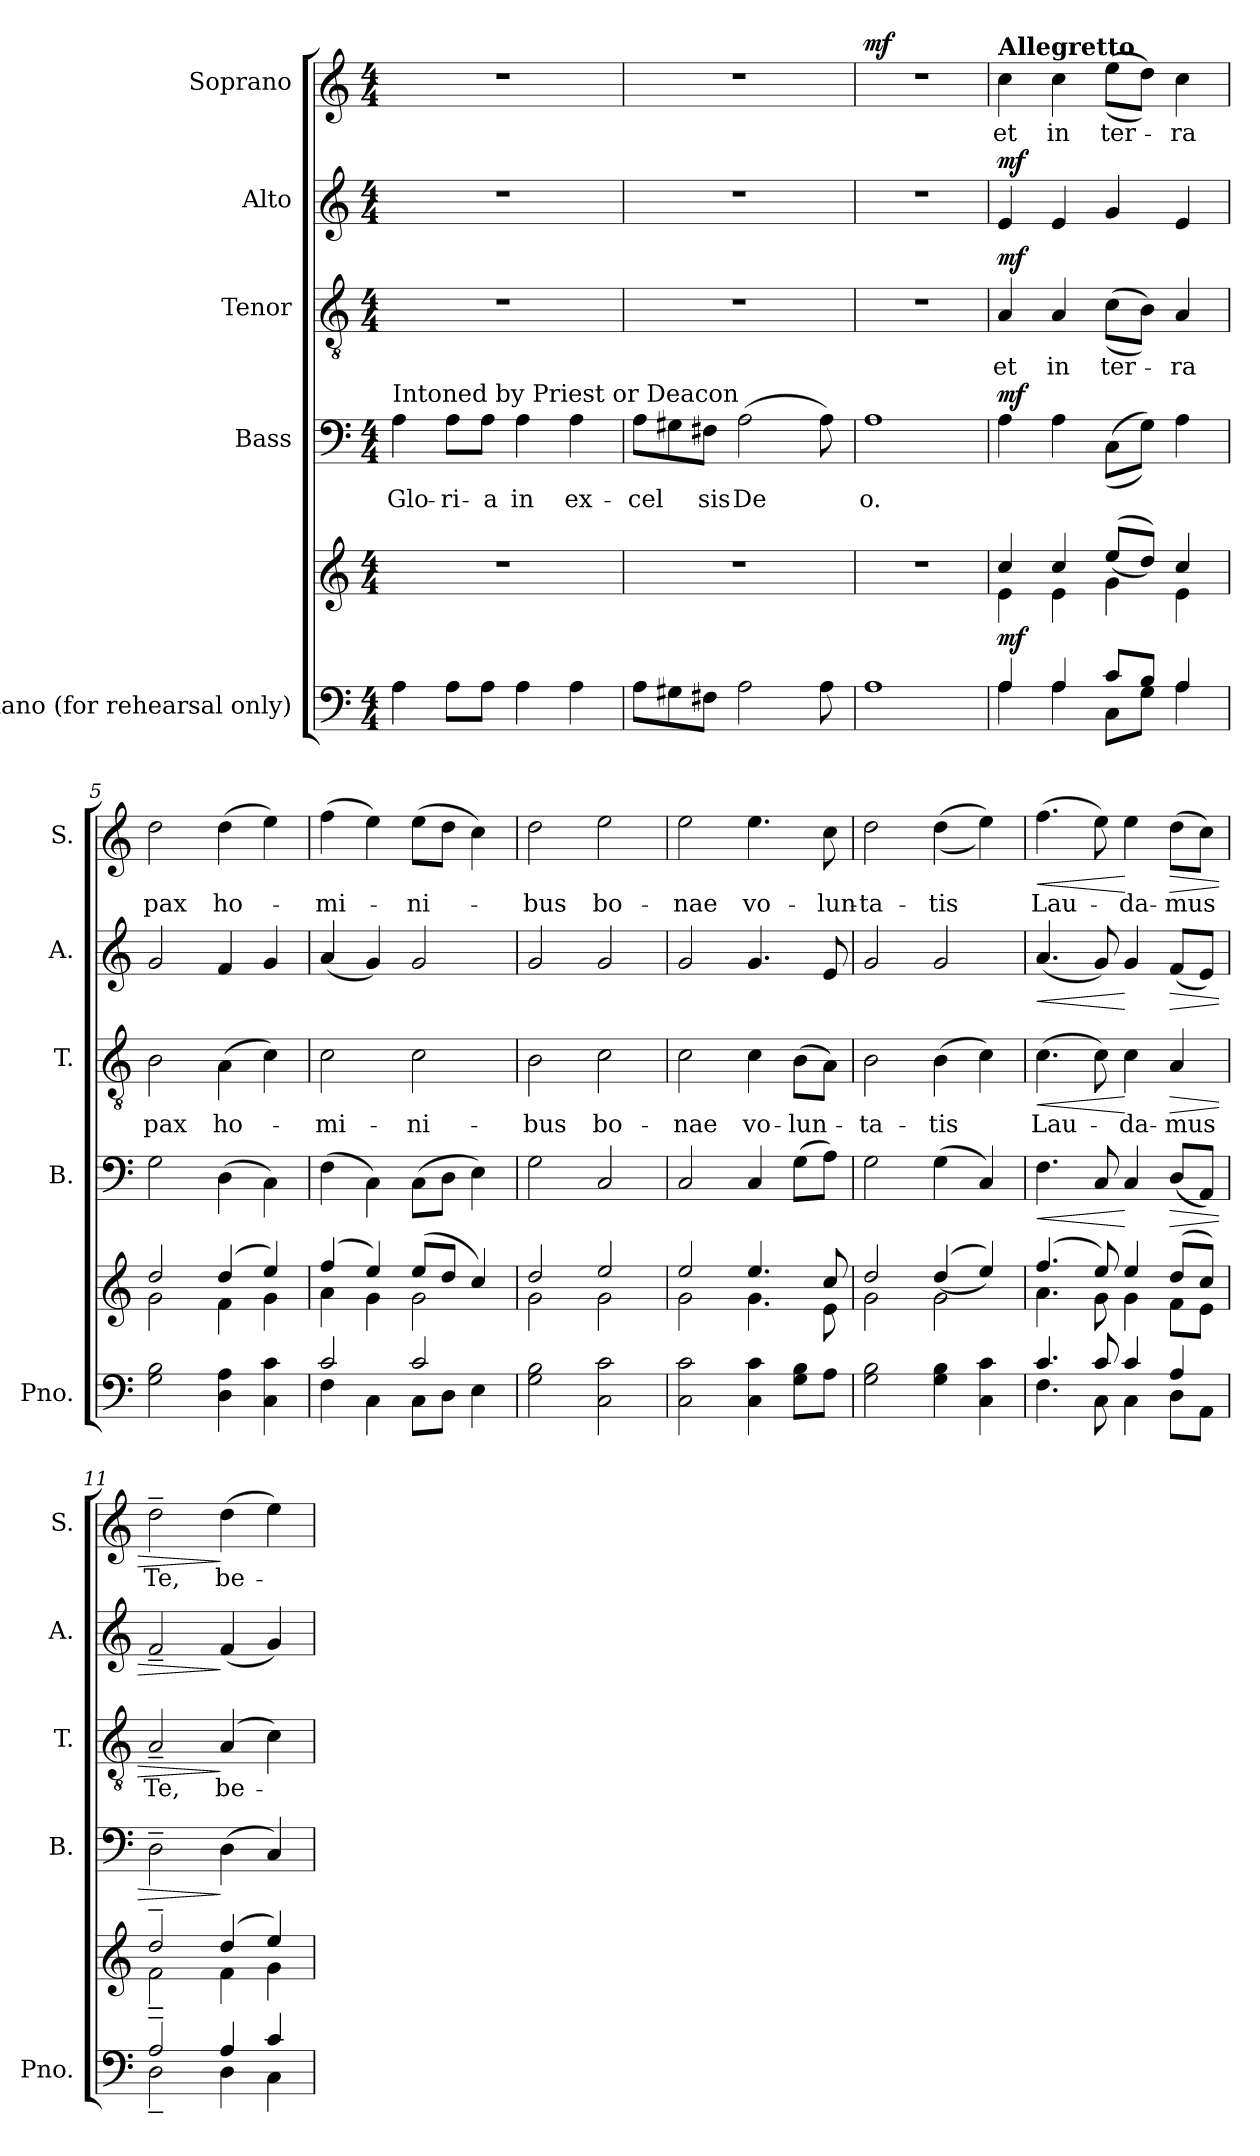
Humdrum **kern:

**kern	**kern	**dynam	**kern	**text	**dynam	**kern	**text	**dynam	**kern	**dynam	**kern	**text	**dynam
*part5	*part5	*part5	*part4	*part4	*part4	*part3	*part3	*part3	*part2	*part2	*part1	*part1	*part1
*staff6	*staff5	*staff5/6	*staff4	*staff4	*staff4	*staff3	*staff3	*staff3	*staff2	*staff2	*staff1	*staff1	*staff1
*I"Piano (for  rehearsal  only)	*	*	*I"Bass	*	*	*I"Tenor	*	*	*I"Alto	*	*I"Soprano	*	*
*I'Pno.	*	*	*I'B.	*	*	*I'T.	*	*	*I'A.	*	*I'S.	*	*
*clefF4	*clefG2	*	*clefF4	*	*	*clefGv2	*	*	*clefG2	*	*clefG2	*	*
*k[]	*k[]	*	*k[]	*	*	*k[]	*	*	*k[]	*	*k[]	*	*
*M4/4	*M4/4	*	*M4/4	*	*	*M4/4	*	*	*M4/4	*	*M4/4	*	*
=1	=1	=1	=1	=1	=1	=1	=1	=1	=1	=1	=1	=1	=1
!	!	!	!LO:TX:a:t=Intoned by Priest or Deacon	!	!	!	!	!	!	!	!	!	!
!	!	!	!	!LO:LY:b	!	!	!	!	!	!	!	!	!
4A\	1r	.	4A\	Glo-	.	1r	.	.	1r	.	1r	.	.
!	!	!	!	!LO:LY:b	!	!	!	!	!	!	!	!	!
8A\L	.	.	8A\L	-ri-	.	.	.	.	.	.	.	.	.
!	!	!	!	!LO:LY:b	!	!	!	!	!	!	!	!	!
8A\J	.	.	8A\J	-a	.	.	.	.	.	.	.	.	.
!	!	!	!	!LO:LY:b	!	!	!	!	!	!	!	!	!
4A\	.	.	4A\	in	.	.	.	.	.	.	.	.	.
!	!	!	!	!LO:LY:b	!	!	!	!	!	!	!	!	!
4A\	.	.	4A\	ex-	.	.	.	.	.	.	.	.	.
=2	=2	=2	=2	=2	=2	=2	=2	=2	=2	=2	=2	=2	=2
!	!	!	!	!LO:LY:b	!	!	!	!	!	!	!	!	!
8A\L	1r	.	8A\L	-cel	.	1r	.	.	1r	.	1r	.	.
8G#X\	.	.	8G#X\	.	.	.	.	.	.	.	.	.	.
!	!	!	!	!LO:LY:b	!	!	!	!	!	!	!	!	!
8F#X\J	.	.	8F#X\J	sis	.	.	.	.	.	.	.	.	.
!	!	!	!	!LO:LY:b	!	!	!	!	!	!	!	!	!
2A\	.	.	(>2A\	De	.	.	.	.	.	.	.	.	.
8A\	.	.	8A\)	.	.	.	.	.	.	.	.	.	.
=3	=3	=3	=3	=3	=3	=3	=3	=3	=3	=3	=3	=3	=3
!	!	!	!	!LO:LY:b	!	!	!	!	!	!	!	!	!LO:DY:a
1A	1r	.	1A	o.	.	1r	.	.	1r	.	1r	.	mf
=4	=4	=4	=4	=4	=4	=4	=4	=4	=4	=4	=4	=4	=4
*^	*^	*	*	*	*	*	*	*	*	*	*	*	*
!	!	!	!	!	!	!	!	!	!	!	!	!	!LO:TX:a:B:t=Allegretto	!	!
!	!	!	!	!LO:DY:a=2	!	!	!LO:DY:a	!	!LO:LY:b	!LO:DY:a	!	!LO:DY:a	!	!LO:LY:b	!
4A/	4A\	4cc/	4e\	mf	4A\	.	mf	4A/	et	mf	4e/	mf	4cc\	et	.
!	!	!	!	!	!	!	!	!	!LO:LY:b	!	!	!	!	!LO:LY:b	!
4A/	4A\	4cc/	4e\	.	4A\	.	.	4A/	in	.	4e/	.	4cc\	in	.
!	!	!	!	!	!	!	!	!	!LO:LY:b	!	!	!	!	!LO:LY:b	!
8c/L	8C\L	(>(>8ee/L	4g\	.	(>(>8C\L	.	.	(>(>8c\L	ter-	.	4g/	.	(>(>8ee\L	ter-	.
8B/J	8G\J	8dd/J))	.	.	8G\J))	.	.	8B\J))	.	.	.	.	8dd\J))	.	.
!	!	!	!	!	!	!	!	!	!LO:LY:b	!	!	!	!	!LO:LY:b	!
4A/	4A\	4cc/	4e\	.	4A\	.	.	4A/	-ra	.	4e/	.	4cc\	-ra	.
=5	=5	=5	=5	=5	=5	=5	=5	=5	=5	=5	=5	=5	=5	=5	=5
!	!	!	!	!	!	!	!	!	!LO:LY:b	!	!	!	!	!LO:LY:b	!
*v	*v	*	*	*	*	*	*	*	*	*	*	*	*	*	*
2G\ 2B\	2dd/	2g\	.	2G\	.	.	2B\	pax	.	2g/	.	2dd\	pax	.
!	!	!	!	!	!	!	!	!LO:LY:b	!	!	!	!	!LO:LY:b	!
4D\ 4A\	(>4dd/	4f\	.	(>4D\	.	.	(>4A\	ho-	.	4f/	.	(>4dd\	ho-	.
4C\ 4c\	4ee/)	4g\	.	4C\)	.	.	4c\)	.	.	4g/	.	4ee\)	.	.
=6	=6	=6	=6	=6	=6	=6	=6	=6	=6	=6	=6	=6	=6	=6
*^	*	*	*	*	*	*	*	*	*	*	*	*	*	*
!	!	!	!	!	!	!	!	!	!LO:LY:b	!	!	!	!	!LO:LY:b	!
2c/	4F\	(>4ff/	4a\	.	(>4F\	.	.	2c\	-mi-	.	(<4a/	.	(>4ff\	-mi-	.
.	4C\	4ee/)	4g\	.	4C\)	.	.	.	.	.	4g/)	.	4ee\)	.	.
!	!	!	!	!	!	!	!	!	!LO:LY:b	!	!	!	!	!LO:LY:b	!
2c/	8C\L	(>8ee/L	2g\	.	(>8C\L	.	.	2c\	-ni-	.	2g/	.	(>8ee\L	-ni-	.
.	8D\J	8dd/J	.	.	8D\J	.	.	.	.	.	.	.	8dd\J	.	.
.	4E\	4cc/)	.	.	4E\)	.	.	.	.	.	.	.	4cc\)	.	.
=7	=7	=7	=7	=7	=7	=7	=7	=7	=7	=7	=7	=7	=7	=7	=7
!	!	!	!	!	!	!	!	!	!LO:LY:b	!	!	!	!	!LO:LY:b	!
*v	*v	*	*	*	*	*	*	*	*	*	*	*	*	*	*
2G\ 2B\	2dd/	2g\	.	2G\	.	.	2B\	-bus	.	2g/	.	2dd\	-bus	.
!	!	!	!	!	!	!	!	!LO:LY:b	!	!	!	!	!LO:LY:b	!
2C\ 2c\	2ee/	2g\	.	2C/	.	.	2c\	bo-	.	2g/	.	2ee\	bo-	.
=8	=8	=8	=8	=8	=8	=8	=8	=8	=8	=8	=8	=8	=8	=8
!	!	!	!	!	!	!	!	!LO:LY:b	!	!	!	!	!LO:LY:b	!
2C\ 2c\	2ee/	2g\	.	2C/	.	.	2c\	-nae	.	2g/	.	2ee\	-nae	.
!	!	!	!	!	!	!	!	!LO:LY:b	!	!	!	!	!LO:LY:b	!
4C\ 4c\	4.ee/	4.g\	.	4C/	.	.	4c\	vo-	.	4.g/	.	4.ee\	vo-	.
!	!	!	!	!	!	!	!	!LO:LY:b	!	!	!	!	!	!
8G\ 8B\L	.	.	.	(>8G\L	.	.	(>8B\L	-lun-	.	.	.	.	.	.
!	!	!	!	!	!	!	!	!	!	!	!	!	!LO:LY:b	!
8A\J	8cc/	8e\	.	8A\J)	.	.	8A\J)	.	.	8e/	.	8cc\	-lun-	.
!!LO:PB:g=z
=9	=9	=9	=9	=9	=9	=9	=9	=9	=9	=9	=9	=9	=9	=9
!	!	!	!	!	!	!	!	!LO:LY:b	!	!	!	!	!LO:LY:b	!
2G\ 2B\	2dd/	2g\	.	2G\	.	.	2B\	-ta-	.	2g/	.	2dd\	-ta-	.
!	!	!	!	!	!	!	!	!LO:LY:b	!	!	!	!	!LO:LY:b	!
4G\ 4B\	(>(>4dd/	2g\	.	(>4G\	.	.	(>4B\	-tis	.	2g/	.	(>(>4dd\	-tis	.
4C\ 4c\	4ee/))	.	.	4C/)	.	.	4c\)	.	.	.	.	4ee\))	.	.
=10	=10	=10	=10	=10	=10	=10	=10	=10	=10	=10	=10	=10	=10	=10
*^	*	*	*	*	*	*	*	*	*	*	*	*	*	*
!	!	!	!	!	!	!	!LO:HP:b	!	!LO:LY:b	!LO:HP:b	!	!LO:HP:b	!	!LO:LY:b	!LO:HP:b
4.c/	4.F\	(>4.ff/	4.a\	.	4.F\	.	<	(>4.c\	Lau-	<	(<4.a/	<	(>4.ff\	Lau-	<
8c/	8C\	8ee/)	8g\	.	8C/	.	.	8c\)	.	.	8g/)	.	8ee\)	.	.
!	!	!	!	!	!	!	!	!	!LO:LY:b	!	!	!	!	!LO:LY:b	!
4c/	4C\	4ee/	4g\	.	4C/	.	[	4c\	-da-	[	4g/	[	4ee\	-da-	[
!	!	!	!	!	!	!	!LO:HP:b	!	!LO:LY:b	!LO:HP:b	!	!LO:HP:b	!	!LO:LY:b	!LO:HP:b
4A/	8D\L	(>8dd/L	8f\L	.	(<8D/L	.	>	4A/	-mus	>	(<8f/L	>	(>8dd\L	-mus	>
.	8AA\J	8cc/J)	8e\J	.	8AA/J)	.	.	.	.	.	8e/J)	.	8cc\J)	.	.
=11	=11	=11	=11	=11	=11	=11	=11	=11	=11	=11	=11	=11	=11	=11	=11
!	!	!	!	!	!	!	!	!	!LO:LY:b	!	!	!	!	!LO:LY:b	!
2A~/	2D~\	2dd~/	2f~\	.	2D~\	.	.	2A~/	Te,	.	2f~/	.	2dd~\	Te,	.
!	!	!	!	!	!	!	!	!	!LO:LY:b	!	!	!	!	!LO:LY:b	!
4A/	4D\	(>4dd/	4f\	.	(>4D\	.	]	(>4A/	be-	]	(<4f/	]	(>4dd\	be-	]
4c/	4C\	4ee/)	4g\	.	4C/)	.	.	4c\)	.	.	4g/)	.	4ee\)	.	.
*v	*v	*	*	*	*	*	*	*	*	*	*	*	*	*	*
*	*v	*v	*	*	*	*	*	*	*	*	*	*	*	*
=	=	=	=	=	=	=	=	=	=	=	=	=	=
*-	*-	*-	*-	*-	*-	*-	*-	*-	*-	*-	*-	*-	*-
